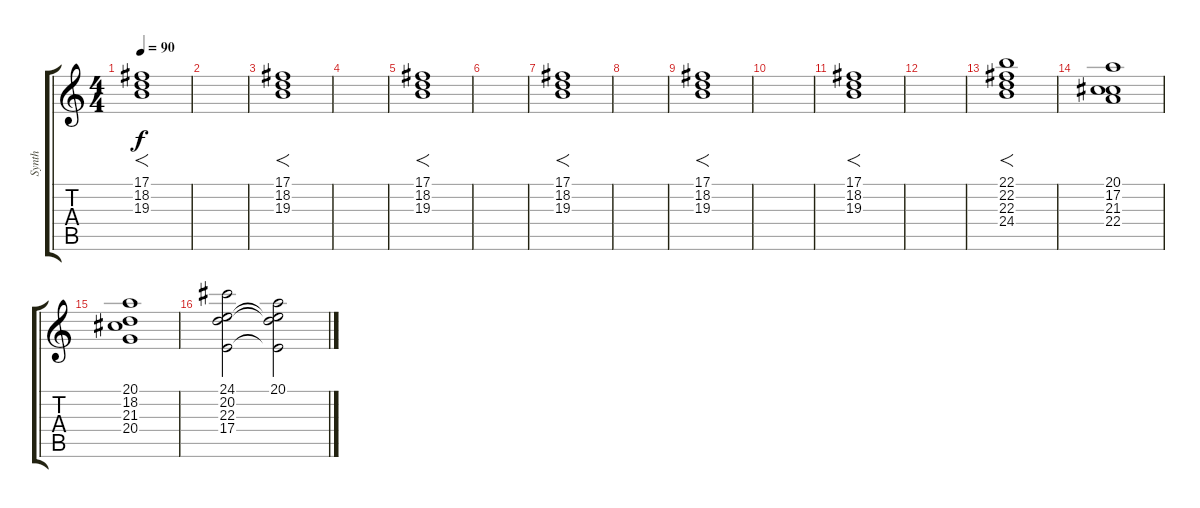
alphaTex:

\track ("Synth" "Synth") {instrument pad4choir}
\staff {score tabs}
\tuning (Db4 Ab3 E3 B2 Gb2 B1) {hide}
\ts (4 4)
\tempo 90
\clef g2
\ks c
(17.1 18.2 19.3).1{f dy f} |
|
(17.1 18.2 19.3).1{f} |
|
(17.1 18.2 19.3).1{f} |
|
(17.1 18.2 19.3).1{f} |
|
(17.1 18.2 19.3).1{f} |
|
(17.1 18.2 19.3).1{f} |
|
(22.1 22.2 22.3 24.4).1{f} |
(20.1 17.2 21.3 22.4).1 |
(20.1 18.2 21.3 20.4).1 |
(24.1 20.2 22.3 17.4).2 (20.1 20.2{t} 22.3{t} 17.4{t}).2
